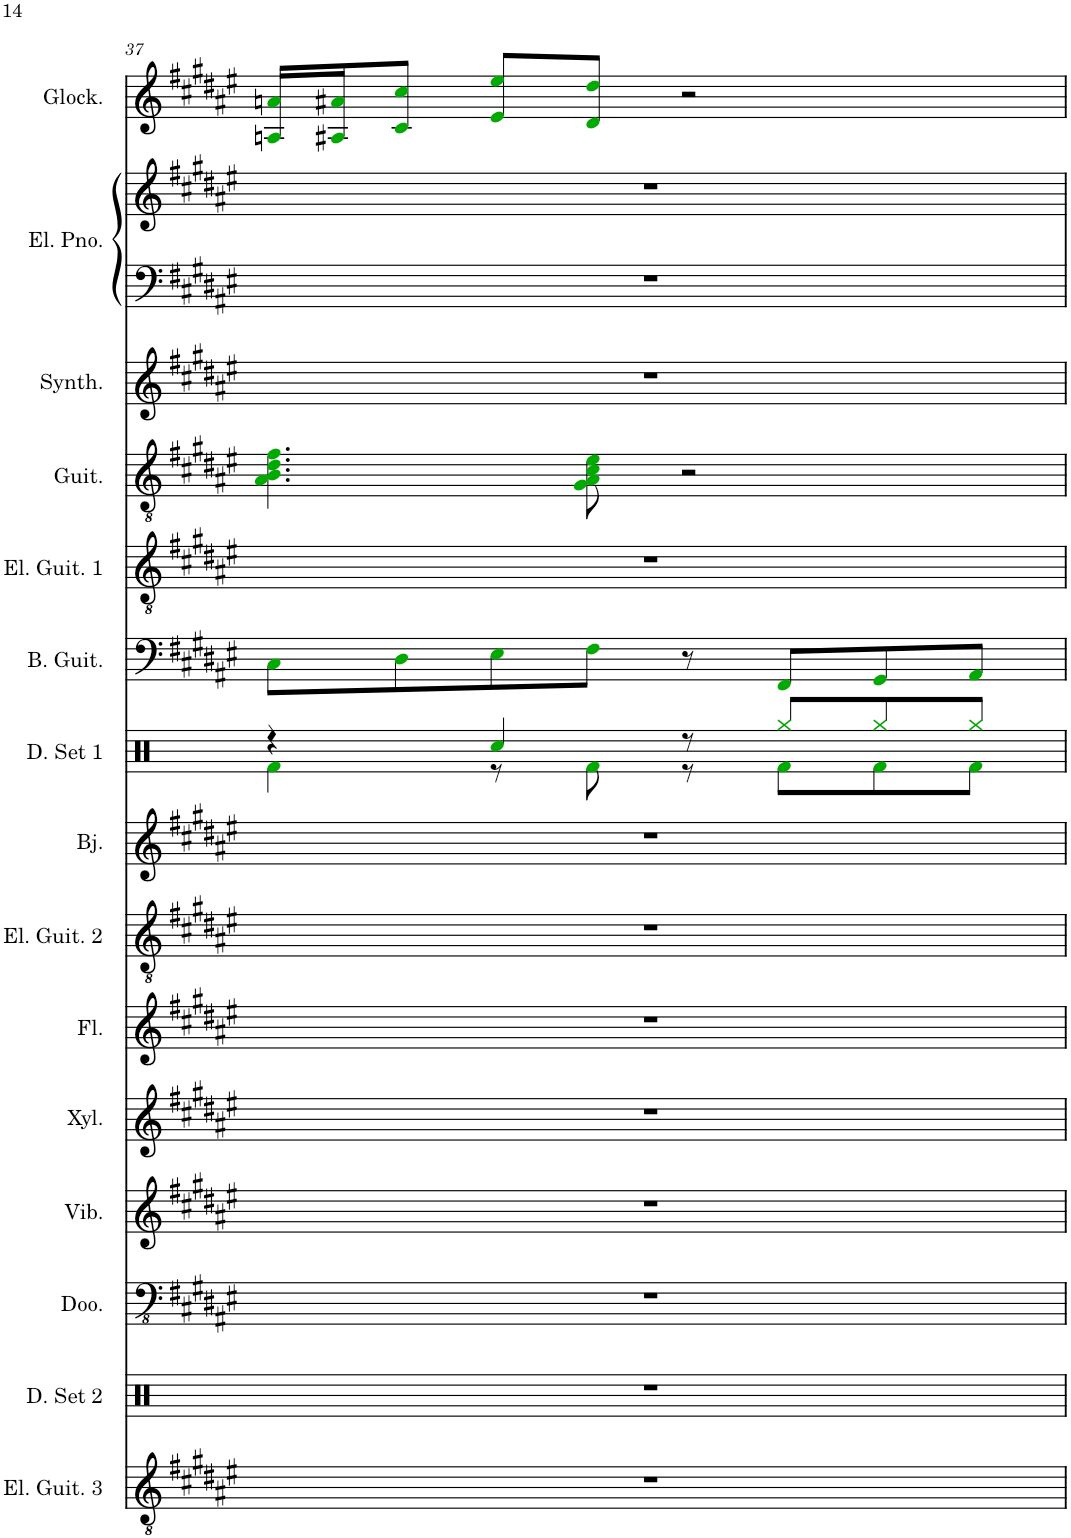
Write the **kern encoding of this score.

**kern	**kern	**kern	**kern	**kern	**kern	**kern	**kern	**kern	**kern	**kern	**kern	**kern	**kern	**kern	**kern
*part15	*part14	*part13	*part12	*part11	*part10	*part9	*part8	*part7	*part6	*part5	*part4	*part3	*part2	*part2	*part1
*staff16	*staff15	*staff14	*staff13	*staff12	*staff11	*staff10	*staff9	*staff8	*staff7	*staff6	*staff5	*staff4	*staff3	*staff2	*staff1
*I"Electric Guitar 3	*I"Drumset 2	*I"Didgeridoo	*I"Vibraphone	*I"Xylophone	*I"Flute	*I"Electric Guitar 2	*I"Banjo	*I"Drumset 1	*I"Bass Guitar	*I"Electric Guitar 1	*I"Guitar	*I"Square Synthesizer	*I"Electric Piano	*	*I"Glockenspiel
*I'El. Guit. 3	*I'D. Set 2	*I'Doo.	*I'Vib.	*I'Xyl.	*I'Fl.	*I'El. Guit. 2	*I'Bj.	*I'D. Set 1	*I'B. Guit.	*I'El. Guit. 1	*I'Guit.	*I'Synth.	*I'El. Pno.	*	*I'Glock.
!!LO:PB:g=z
*clefGv2	*clefX	*clefFv4	*clefG2	*clefG2	*clefG2	*clefGv2	*clefG2	*clefX	*clefF4	*clefGv2	*clefGv2	*clefG2	*clefF4	*clefG2	*clefG2
*	*	*	*	*Trd-7c-12	*	*	*	*	*Trd7c12	*	*	*	*	*	*Trd-14c-24
*k[f#c#g#d#a#e#]	*k[]	*k[f#c#g#d#a#e#]	*k[f#c#g#d#a#e#]	*k[f#c#g#d#a#e#]	*k[f#c#g#d#a#e#]	*k[f#c#g#d#a#e#]	*k[f#c#g#d#a#e#]	*k[]	*k[f#c#g#d#a#e#]	*k[f#c#g#d#a#e#]	*k[f#c#g#d#a#e#]	*k[f#c#g#d#a#e#]	*k[f#c#g#d#a#e#]	*k[f#c#g#d#a#e#]	*k[f#c#g#d#a#e#]
*M4/4	*M4/4	*M4/4	*M4/4	*M4/4	*M4/4	*M4/4	*M4/4	*M4/4	*M4/4	*M4/4	*M4/4	*M4/4	*M4/4	*M4/4	*M4/4
=37	=37	=37	=37	=37	=37	=37	=37	=37	=37	=37	=37	=37	=37	=37	=37
*	*	*	*	*	*	*	*	*^	*	*	*	*	*	*	*
1r	1r	1r	1r	1r	1r	1r	1r	4r	4Rfi\	8C#i\L	1r	4.A#i\ 4.Bi\ 4.d#i\ 4.f#i\	1r	1r	1r	16Ani/ 16ani/LL
.	.	.	.	.	.	.	.	.	.	.	.	.	.	.	.	16A#Xi/ 16a#Xi/J
.	.	.	.	.	.	.	.	.	.	8D#i\	.	.	.	.	.	8c#i/ 8cc#i/J
.	.	.	.	.	.	.	.	4Rcci/	8r	8E#i\	.	.	.	.	.	8e#i/ 8ee#i/L
.	.	.	.	.	.	.	.	.	8Rfi\	8F#i\J	.	8G#i\ 8A#i\ 8c#i\ 8e#i\	.	.	.	8d#i/ 8dd#i/J
.	.	.	.	.	.	.	.	8r	8r	8r	.	2r	.	.	.	2r
.	.	.	.	.	.	.	.	8Rggi/L	8Rfi\L	8FF#i/L	.	.	.	.	.	.
.	.	.	.	.	.	.	.	8Rggi/	8Rfi\	8GG#i/	.	.	.	.	.	.
.	.	.	.	.	.	.	.	8Rggi/J	8Rfi\J	8AA#i/J	.	.	.	.	.	.
*	*	*	*	*	*	*	*	*v	*v	*	*	*	*	*	*	*
=	=	=	=	=	=	=	=	=	=	=	=	=	=	=	=
*-	*-	*-	*-	*-	*-	*-	*-	*-	*-	*-	*-	*-	*-	*-	*-
